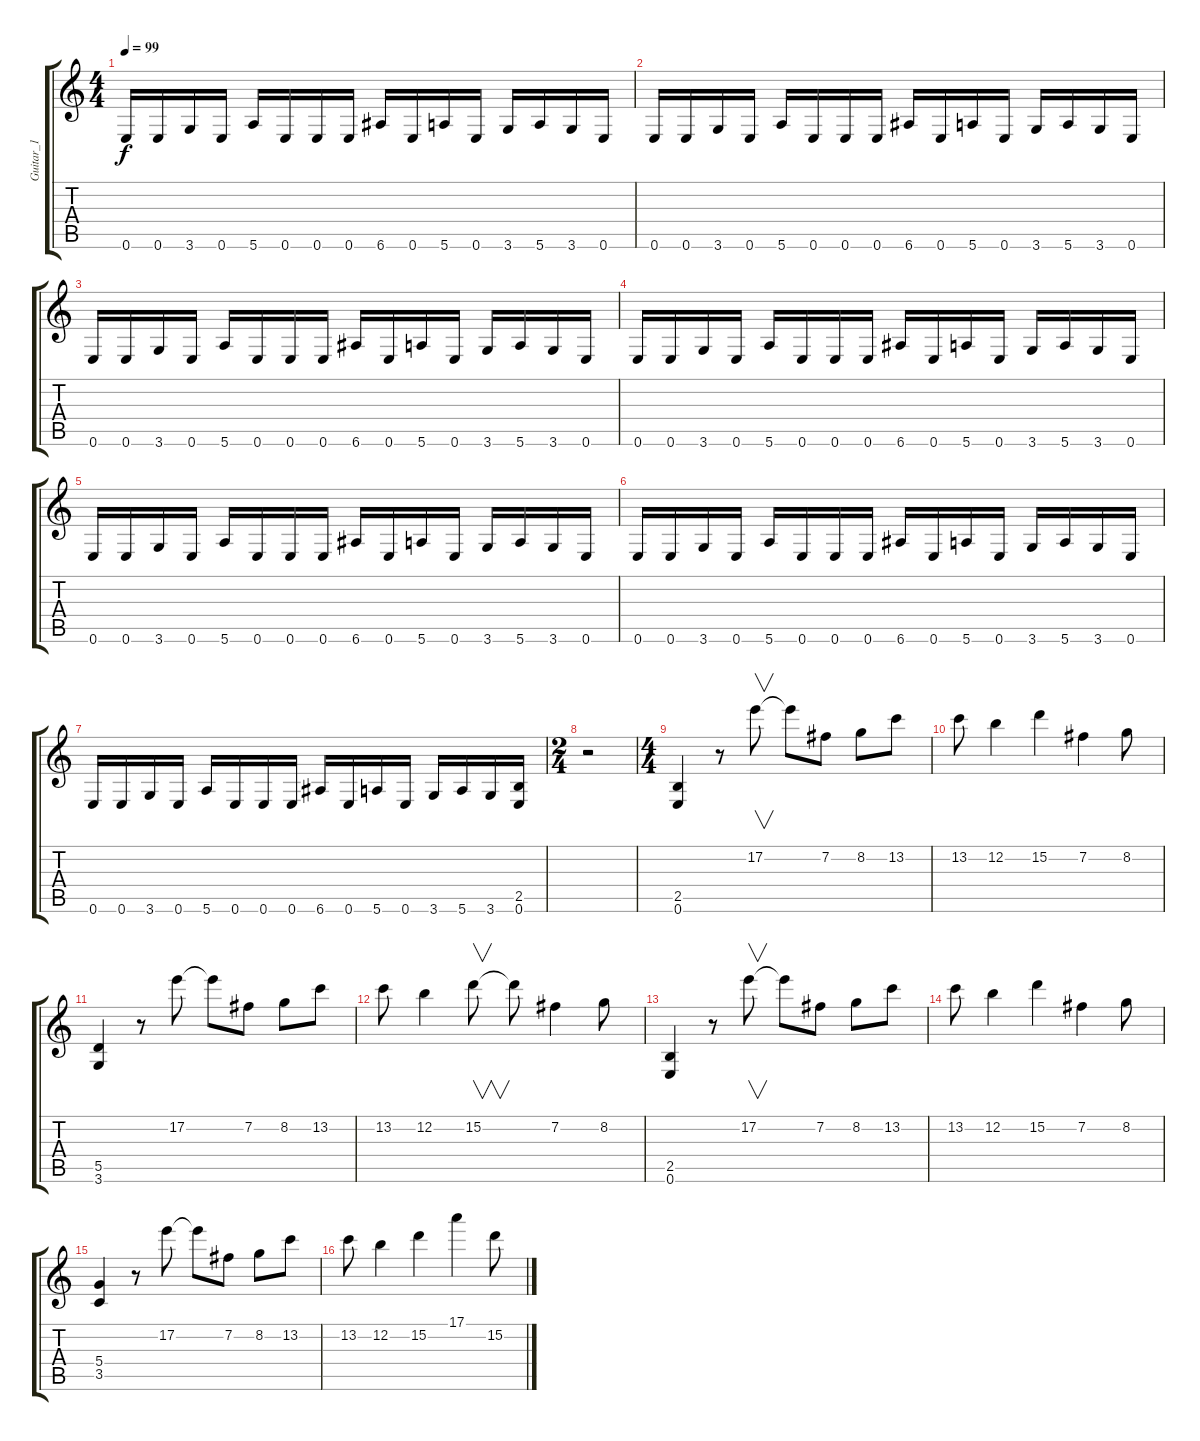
\track ("Guitar_1" "Guitar_1") {instrument overdrivenguitar}
\staff {score tabs}
\tuning (E4 B3 G3 D3 A2 E2) {hide}
\ts (4 4)
\tempo 99
\clef g2
\ks c
0.6.16{dy f} 0.6.16 3.6.16 0.6.16 5.6.16 0.6.16 0.6.16 0.6.16 6.6.16 0.6.16 5.6.16 0.6.16 3.6.16 5.6.16 3.6.16 0.6.16 |
0.6.16 0.6.16 3.6.16 0.6.16 5.6.16 0.6.16 0.6.16 0.6.16 6.6.16 0.6.16 5.6.16 0.6.16 3.6.16 5.6.16 3.6.16 0.6.16 |
0.6.16 0.6.16 3.6.16 0.6.16 5.6.16 0.6.16 0.6.16 0.6.16 6.6.16 0.6.16 5.6.16 0.6.16 3.6.16 5.6.16 3.6.16 0.6.16 |
0.6.16 0.6.16 3.6.16 0.6.16 5.6.16 0.6.16 0.6.16 0.6.16 6.6.16 0.6.16 5.6.16 0.6.16 3.6.16 5.6.16 3.6.16 0.6.16 |
0.6.16 0.6.16 3.6.16 0.6.16 5.6.16 0.6.16 0.6.16 0.6.16 6.6.16 0.6.16 5.6.16 0.6.16 3.6.16 5.6.16 3.6.16 0.6.16 |
0.6.16 0.6.16 3.6.16 0.6.16 5.6.16 0.6.16 0.6.16 0.6.16 6.6.16 0.6.16 5.6.16 0.6.16 3.6.16 5.6.16 3.6.16 0.6.16 |
0.6.16 0.6.16 3.6.16 0.6.16 5.6.16 0.6.16 0.6.16 0.6.16 6.6.16 0.6.16 5.6.16 0.6.16 3.6.16 5.6.16 3.6.16 (2.5 0.6).16 |
\ts (2 4)
r.2 |
\ts (4 4)
(2.5 0.6).4 r.8 17.2.8{v} 17.2{t}.8 7.2.8 8.2.8 13.2.8 |
13.2.8 12.2.4 15.2.4 7.2.4 8.2.8 |
(5.5 3.6).4 r.8 17.2.8 17.2{t}.8 7.2.8 8.2.8 13.2.8 |
13.2.8 12.2.4 15.2.8{v} 15.2{t}.8 7.2.4 8.2.8 |
(2.5 0.6).4 r.8 17.2.8{v} 17.2{t}.8 7.2.8 8.2.8 13.2.8 |
13.2.8 12.2.4 15.2.4 7.2.4 8.2.8 |
(5.4 3.5).4 r.8 17.2.8 17.2{t}.8 7.2.8 8.2.8 13.2.8 |
13.2.8 12.2.4 15.2.4 17.1.4 15.2.8
